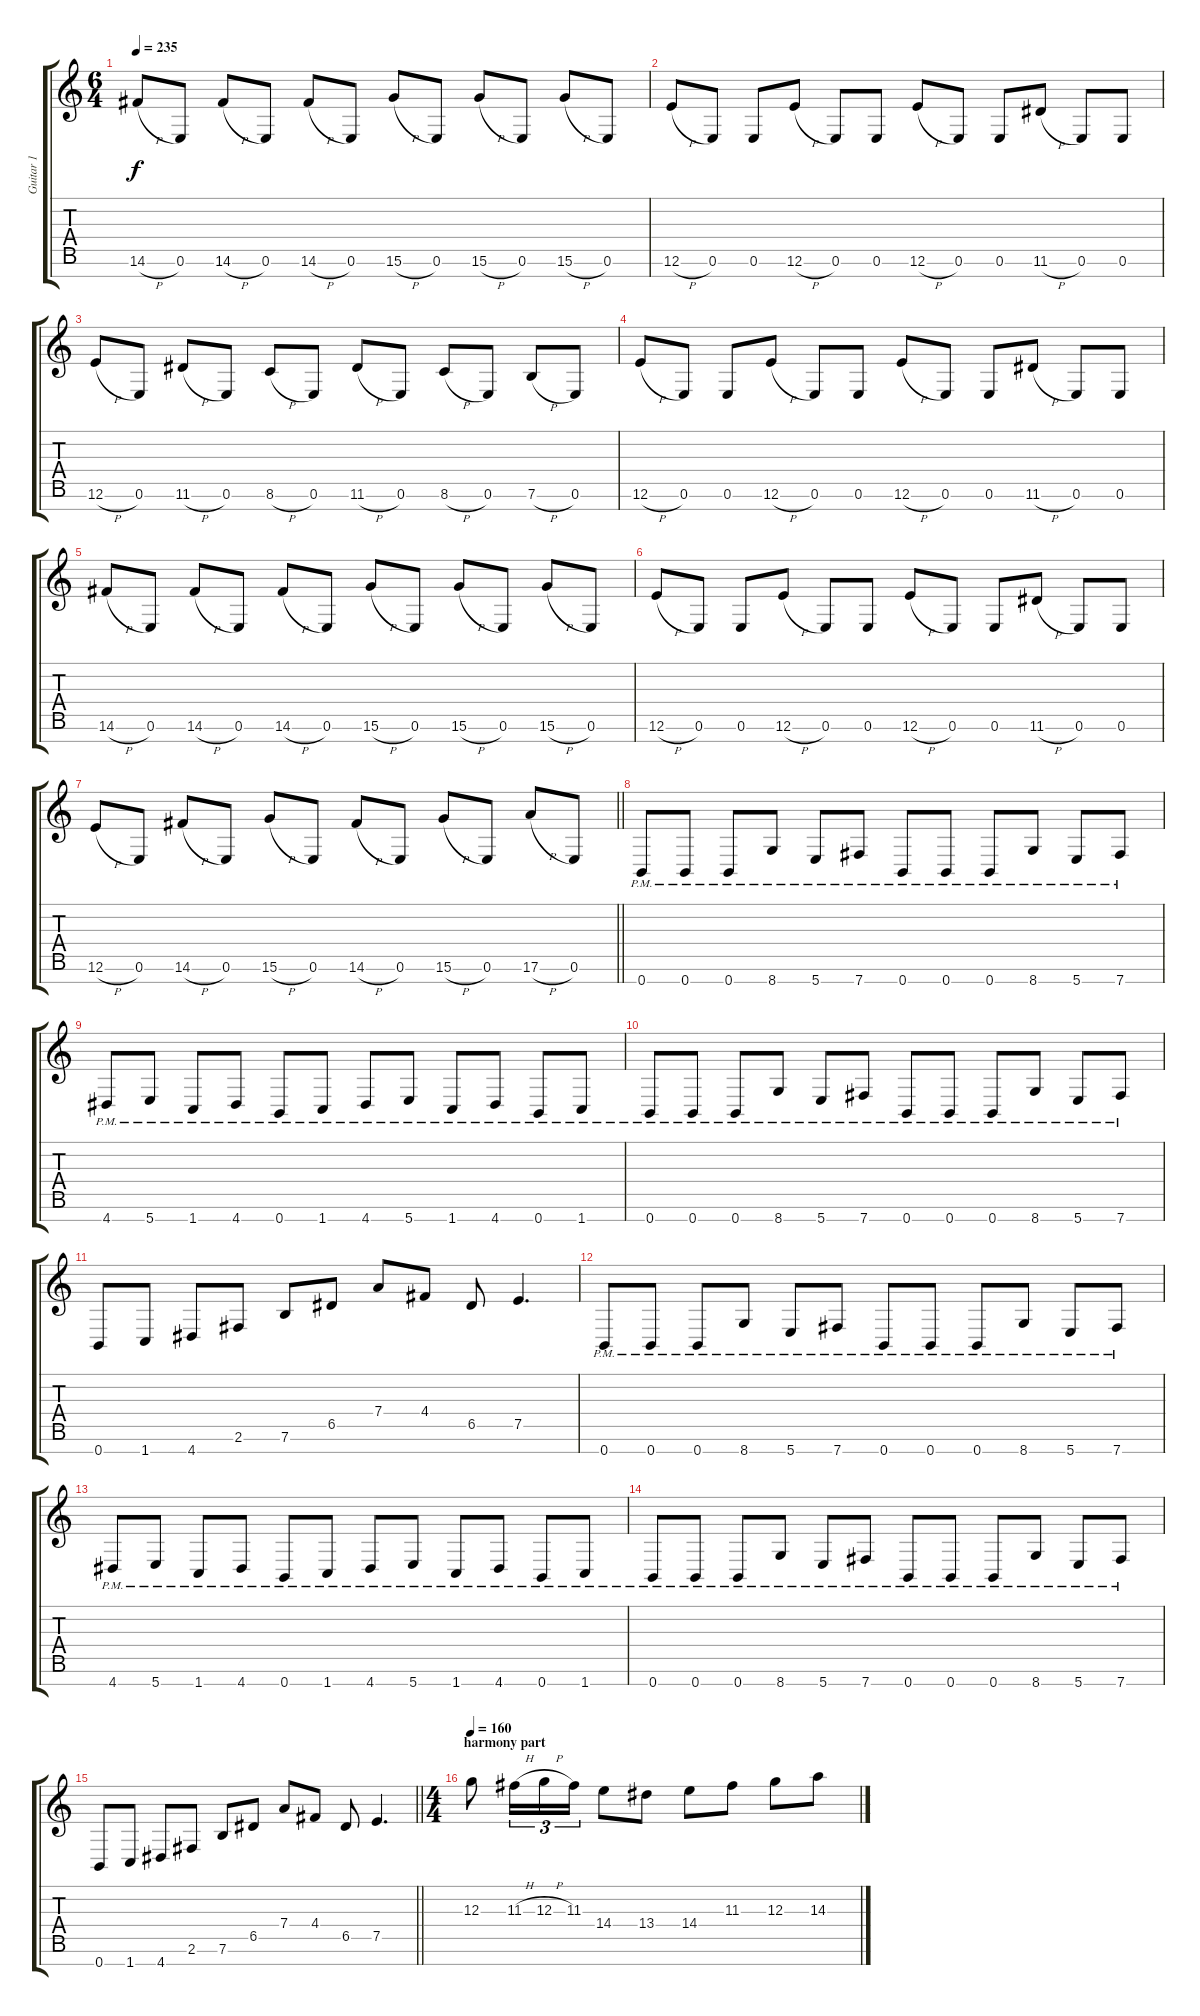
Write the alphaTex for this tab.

\track ("Guitar 1" "Guitar 1") {instrument distortionguitar}
\staff {score tabs}
\tuning (E4 B3 G3 D3 A2 E2 B1) {hide}
\ts (6 4)
\tempo 235
\clef g2
\ks c
14.6{h}.8{dy f} 0.6.8 14.6{h}.8 0.6.8 14.6{h}.8 0.6.8 15.6{h}.8 0.6.8 15.6{h}.8 0.6.8 15.6{h}.8 0.6.8 |
12.6{h}.8 0.6.8 0.6.8 12.6{h}.8 0.6.8 0.6.8 12.6{h}.8 0.6.8 0.6.8 11.6{h}.8 0.6.8 0.6.8 |
12.6{h}.8 0.6.8 11.6{h}.8 0.6.8 8.6{h}.8 0.6.8 11.6{h}.8 0.6.8 8.6{h}.8 0.6.8 7.6{h}.8 0.6.8 |
12.6{h}.8 0.6.8 0.6.8 12.6{h}.8 0.6.8 0.6.8 12.6{h}.8 0.6.8 0.6.8 11.6{h}.8 0.6.8 0.6.8 |
14.6{h}.8 0.6.8 14.6{h}.8 0.6.8 14.6{h}.8 0.6.8 15.6{h}.8 0.6.8 15.6{h}.8 0.6.8 15.6{h}.8 0.6.8 |
12.6{h}.8 0.6.8 0.6.8 12.6{h}.8 0.6.8 0.6.8 12.6{h}.8 0.6.8 0.6.8 11.6{h}.8 0.6.8 0.6.8 |
\barLineRight lightlight
12.6{h}.8 0.6.8 14.6{h}.8 0.6.8 15.6{h}.8 0.6.8 14.6{h}.8 0.6.8 15.6{h}.8 0.6.8 17.6{h}.8 0.6.8 |
0.7{pm}.8 0.7{pm}.8 0.7{pm}.8 8.7{pm}.8 5.7{pm}.8 7.7{pm}.8 0.7{pm}.8 0.7{pm}.8 0.7{pm}.8 8.7{pm}.8 5.7{pm}.8 7.7{pm}.8 |
4.7{pm}.8 5.7{pm}.8 1.7{pm}.8 4.7{pm}.8 0.7{pm}.8 1.7{pm}.8 4.7{pm}.8 5.7{pm}.8 1.7{pm}.8 4.7{pm}.8 0.7{pm}.8 1.7{pm}.8 |
0.7{pm}.8 0.7{pm}.8 0.7{pm}.8 8.7{pm}.8 5.7{pm}.8 7.7{pm}.8 0.7{pm}.8 0.7{pm}.8 0.7{pm}.8 8.7{pm}.8 5.7{pm}.8 7.7{pm}.8 |
0.7.8 1.7.8 4.7.8 2.6.8 7.6.8 6.5.8 7.4.8 4.4.8 6.5.8 7.5.4{d} |
0.7{pm}.8 0.7{pm}.8 0.7{pm}.8 8.7{pm}.8 5.7{pm}.8 7.7{pm}.8 0.7{pm}.8 0.7{pm}.8 0.7{pm}.8 8.7{pm}.8 5.7{pm}.8 7.7{pm}.8 |
4.7{pm}.8 5.7{pm}.8 1.7{pm}.8 4.7{pm}.8 0.7{pm}.8 1.7{pm}.8 4.7{pm}.8 5.7{pm}.8 1.7{pm}.8 4.7{pm}.8 0.7{pm}.8 1.7{pm}.8 |
0.7{pm}.8 0.7{pm}.8 0.7{pm}.8 8.7{pm}.8 5.7{pm}.8 7.7{pm}.8 0.7{pm}.8 0.7{pm}.8 0.7{pm}.8 8.7{pm}.8 5.7{pm}.8 7.7{pm}.8 |
\barLineRight lightlight
0.7.8 1.7.8 4.7.8 2.6.8 7.6.8 6.5.8 7.4.8 4.4.8 6.5.8 7.5.4{d} |
\ts (4 4)
\section ("" "harmony part")
\tempo 160
12.3.8 11.3{h}.16{tu (3 2)} 12.3{h}.16{tu (3 2)} 11.3.16{tu (3 2)} 14.4.8 13.4.8 14.4.8 11.3.8 12.3.8 14.3.8
